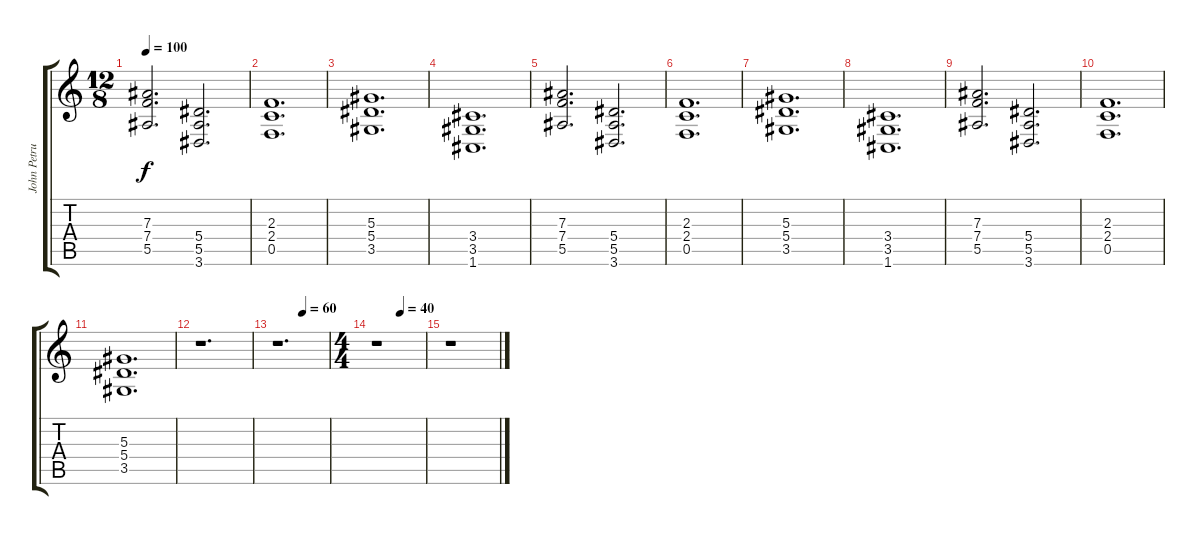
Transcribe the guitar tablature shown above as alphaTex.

\track ("John Petrucci" "John Petru") {instrument distortionguitar}
\staff {score tabs}
\tuning (C4 G3 Eb3 Bb2 F2 C2) {hide}
\ts (12 8)
\tempo 100
\clef g2
\ks c
(7.3 7.4 5.5).2{d dy f} (5.4 5.5 3.6).2{d} |
(2.3 2.4 0.5).1{d} |
(5.3 5.4 3.5).1{d} |
(3.4 3.5 1.6).1{d} |
(7.3 7.4 5.5).2{d} (5.4 5.5 3.6).2{d} |
(2.3 2.4 0.5).1{d} |
(5.3 5.4 3.5).1{d} |
(3.4 3.5 1.6).1{d} |
(7.3 7.4 5.5).2{d} (5.4 5.5 3.6).2{d} |
(2.3 2.4 0.5).1{d volume 0} |
(5.3 5.4 3.5).1{d} |
r.1{d} |
\tempo (60 0.5)
r.1{d} |
\ts (4 4)
\tempo (40 0.5)
r.1 |
r.1
